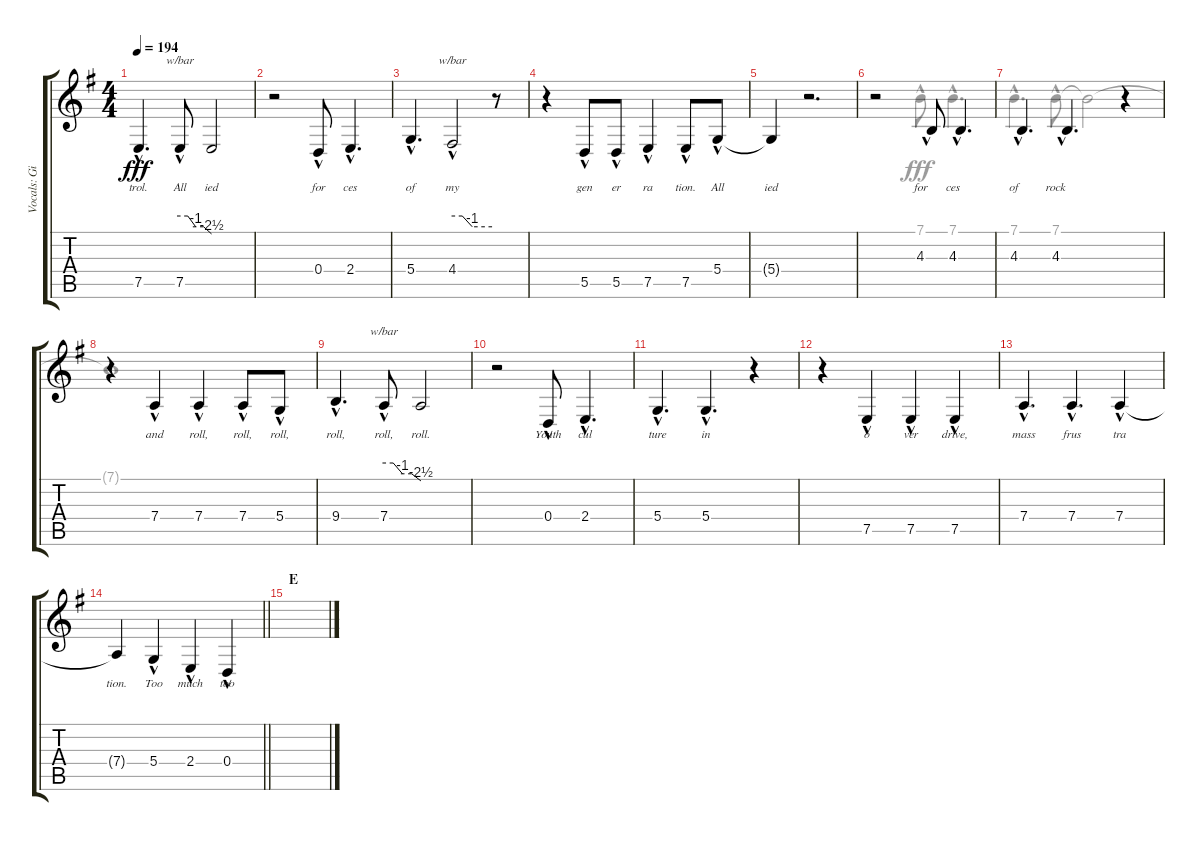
\track ("Vocals: Gil" "Vocals: Gi") {instrument lead2sawtooth}
\staff {score tabs}
\tuning (E4 B3 G3 D3 A2 E2) {hide}
\voice
\ts (4 4)
\tempo 194
\clef g2
\ks g
7.5{hac}.4{d lyrics (0 "trol.") lyrics (1 "") lyrics (2 "") lyrics (3 "") lyrics (4 "") dy fff} 7.5{hac}.8{tbe (custom default 0 0 15 0 30 -4 45 -4 60 -10) lyrics (0 "All") lyrics (1 "") lyrics (2 "") lyrics (3 "") lyrics (4 "")} 7.5{t}.2{lyrics (0 "ied") lyrics (1 "") lyrics (2 "") lyrics (3 "") lyrics (4 "")} |
r.2 0.4{hac}.8{lyrics (0 "for") lyrics (1 "") lyrics (2 "") lyrics (3 "") lyrics (4 "")} 2.4{hac}.4{d lyrics (0 "ces") lyrics (1 "") lyrics (2 "") lyrics (3 "") lyrics (4 "")} |
5.4{hac}.4{d lyrics (0 "of") lyrics (1 "") lyrics (2 "") lyrics (3 "") lyrics (4 "")} 4.4{hac}.2{tbe (custom default 0 0 15 0 30 -4 60 -4) lyrics (0 "my") lyrics (1 "") lyrics (2 "") lyrics (3 "") lyrics (4 "")} r.8 |
r.4 5.5{hac}.8{lyrics (0 "gen") lyrics (1 "") lyrics (2 "") lyrics (3 "") lyrics (4 "")} 5.5{hac}.8{lyrics (0 "er") lyrics (1 "") lyrics (2 "") lyrics (3 "") lyrics (4 "")} 7.5{hac}.4{lyrics (0 "ra") lyrics (1 "") lyrics (2 "") lyrics (3 "") lyrics (4 "")} 7.5{hac}.8{lyrics (0 "tion.") lyrics (1 "") lyrics (2 "") lyrics (3 "") lyrics (4 "")} 5.4{hac}.8{lyrics (0 "All") lyrics (1 "") lyrics (2 "") lyrics (3 "") lyrics (4 "")} |
5.4{t}.4{lyrics (0 "ied") lyrics (1 "") lyrics (2 "") lyrics (3 "") lyrics (4 "")} r.2{d} |
r.2 4.3{hac}.8{lyrics (0 "for") lyrics (1 "") lyrics (2 "") lyrics (3 "") lyrics (4 "")} 4.3{hac}.4{d lyrics (0 "ces") lyrics (1 "") lyrics (2 "") lyrics (3 "") lyrics (4 "")} |
4.3{hac}.4{d lyrics (0 "of") lyrics (1 "") lyrics (2 "") lyrics (3 "") lyrics (4 "")} 4.3{hac}.4{d lyrics (0 "rock") lyrics (1 "") lyrics (2 "") lyrics (3 "") lyrics (4 "")} r.4 |
r.4 7.4{hac}.4{lyrics (0 "and") lyrics (1 "") lyrics (2 "") lyrics (3 "") lyrics (4 "")} 7.4{hac}.4{lyrics (0 "roll,") lyrics (1 "") lyrics (2 "") lyrics (3 "") lyrics (4 "")} 7.4{hac}.8{lyrics (0 "roll,") lyrics (1 "") lyrics (2 "") lyrics (3 "") lyrics (4 "")} 5.4{hac}.8{lyrics (0 "roll,") lyrics (1 "") lyrics (2 "") lyrics (3 "") lyrics (4 "")} |
9.4{hac}.4{d lyrics (0 "roll,") lyrics (1 "") lyrics (2 "") lyrics (3 "") lyrics (4 "")} 7.4{hac}.8{tbe (custom default 0 0 15 0 30 -4 45 -4 60 -10) lyrics (0 "roll,") lyrics (1 "") lyrics (2 "") lyrics (3 "") lyrics (4 "")} 7.4{t}.2{lyrics (0 "roll.") lyrics (1 "") lyrics (2 "") lyrics (3 "") lyrics (4 "")} |
r.2 0.4{hac}.8{lyrics (0 "Youth") lyrics (1 "") lyrics (2 "") lyrics (3 "") lyrics (4 "")} 2.4{hac}.4{d lyrics (0 "cul") lyrics (1 "") lyrics (2 "") lyrics (3 "") lyrics (4 "")} |
5.4{hac}.4{d lyrics (0 "ture") lyrics (1 "") lyrics (2 "") lyrics (3 "") lyrics (4 "")} 5.4{hac}.4{d lyrics (0 "in") lyrics (1 "") lyrics (2 "") lyrics (3 "") lyrics (4 "")} r.4 |
r.4 7.5{hac}.4{lyrics (0 "o") lyrics (1 "") lyrics (2 "") lyrics (3 "") lyrics (4 "")} 7.5{hac}.4{lyrics (0 "ver") lyrics (1 "") lyrics (2 "") lyrics (3 "") lyrics (4 "")} 7.5{hac}.4{lyrics (0 "drive,") lyrics (1 "") lyrics (2 "") lyrics (3 "") lyrics (4 "")} |
7.4{hac}.4{d lyrics (0 "mass") lyrics (1 "") lyrics (2 "") lyrics (3 "") lyrics (4 "")} 7.4{hac}.4{d lyrics (0 "frus") lyrics (1 "") lyrics (2 "") lyrics (3 "") lyrics (4 "")} 7.4{hac}.4{lyrics (0 "tra") lyrics (1 "") lyrics (2 "") lyrics (3 "") lyrics (4 "")} |
\barLineRight lightlight
7.4{t}.4{lyrics (0 "tion.") lyrics (1 "") lyrics (2 "") lyrics (3 "") lyrics (4 "")} 5.4{hac}.4{lyrics (0 "Too") lyrics (1 "") lyrics (2 "") lyrics (3 "") lyrics (4 "")} 2.4{hac}.4{lyrics (0 "much") lyrics (1 "") lyrics (2 "") lyrics (3 "") lyrics (4 "")} 0.4{hac}.4{lyrics (0 "too") lyrics (1 "") lyrics (2 "") lyrics (3 "") lyrics (4 "")} |
\section ("" "E")
|
\voice
\clef g2
\ottava regular
\simile none
\ks g
|
|
|
|
|
r.2 7.1{hac}.8 7.1{hac}.4{d} |
7.1{hac}.4{d} 7.1{hac}.8 7.1{t}.2 |
7.1{t}.1 |
|
|
|
|
|
\barLineRight lightlight
|
|
